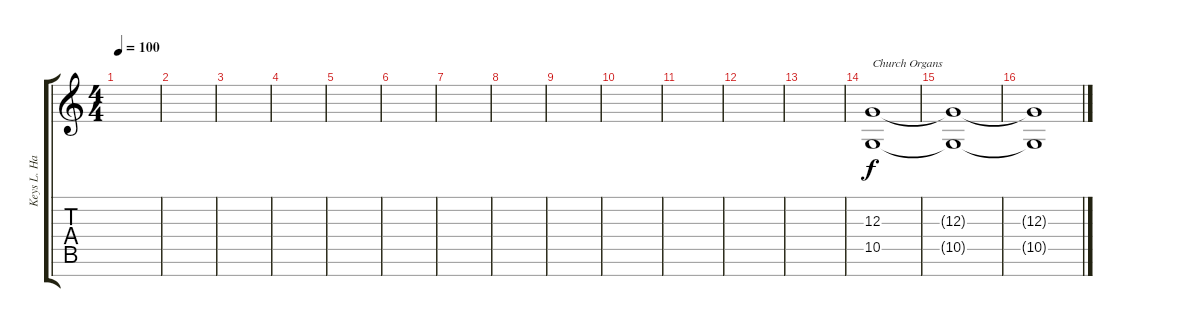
\track ("Keys L. Hand" "Keys L. Ha") {instrument churchorgan}
\staff {score tabs}
\tuning (E4 B3 G3 D3 A2 E2 B1) {hide}
\ts (4 4)
\tempo 100
\clef g2
\ks c
|
|
|
|
|
|
|
|
|
\section ("" "")
|
|
|
|
(12.3 10.5).1{txt "Church Organs" instrument churchorgan} |
(12.3{t} 10.5{t}).1 |
(12.3{t} 10.5{t}).1
